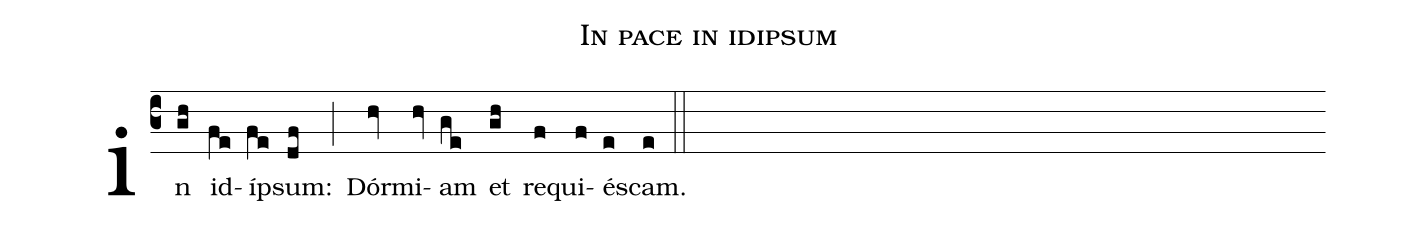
name: In pace in idipsum;
%%
(c3) in(gh) id(fe)íp(fe)sum:(df) (;)
Dór(hv)mi(hv)am(ge) et(gh) re(f)qui(f)és(e)cam.(e) (::)
